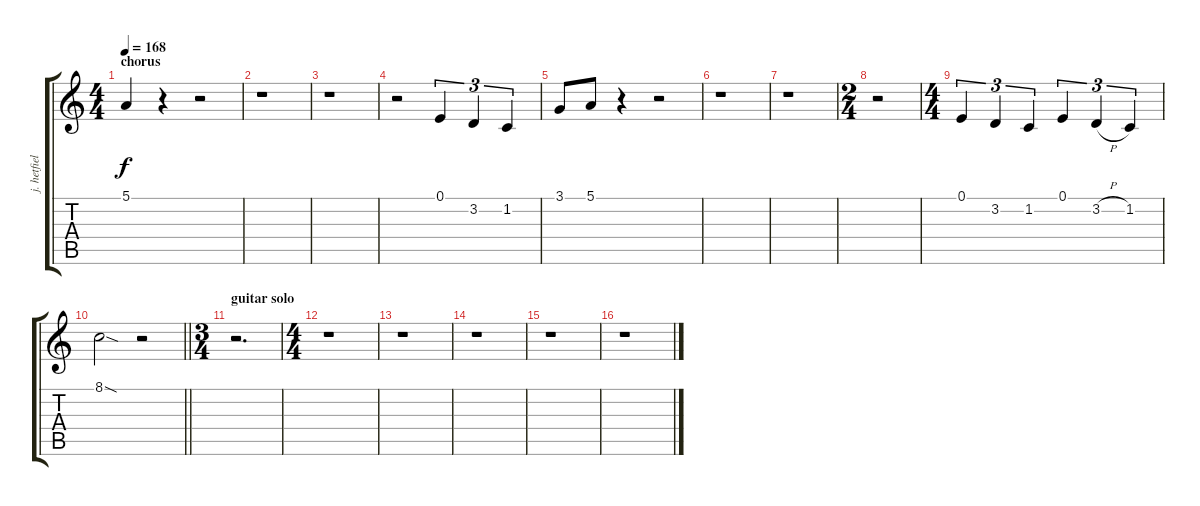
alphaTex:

\track ("j. hetfield - lead voc." "j. hetfiel") {instrument baritonesax}
\staff {score tabs}
\tuning (E4 B3 G3 D3 A2 E2) {hide}
\ts (4 4)
\section ("" "chorus")
\tempo 168
\clef g2
\ks c
5.1.4{dy f} r.4 r.2 |
r.1 |
r.1 |
r.2 0.1.4{tu (3 2)} 3.2.4{tu (3 2)} 1.2.4{tu (3 2)} |
3.1.8 5.1.8 r.4 r.2 |
r.1 |
r.1 |
\ts (2 4)
r.2 |
\ts (4 4)
0.1.4{tu (3 2)} 3.2.4{tu (3 2)} 1.2.4{tu (3 2)} 0.1.4{tu (3 2)} 3.2{h}.4{tu (3 2)} 1.2.4{tu (3 2)} |
\barLineRight lightlight
8.1{sod}.2 r.2 |
\ts (3 4)
\section ("" "guitar solo")
r.2{d} |
\ts (4 4)
r.1 |
r.1 |
r.1 |
r.1 |
r.1
